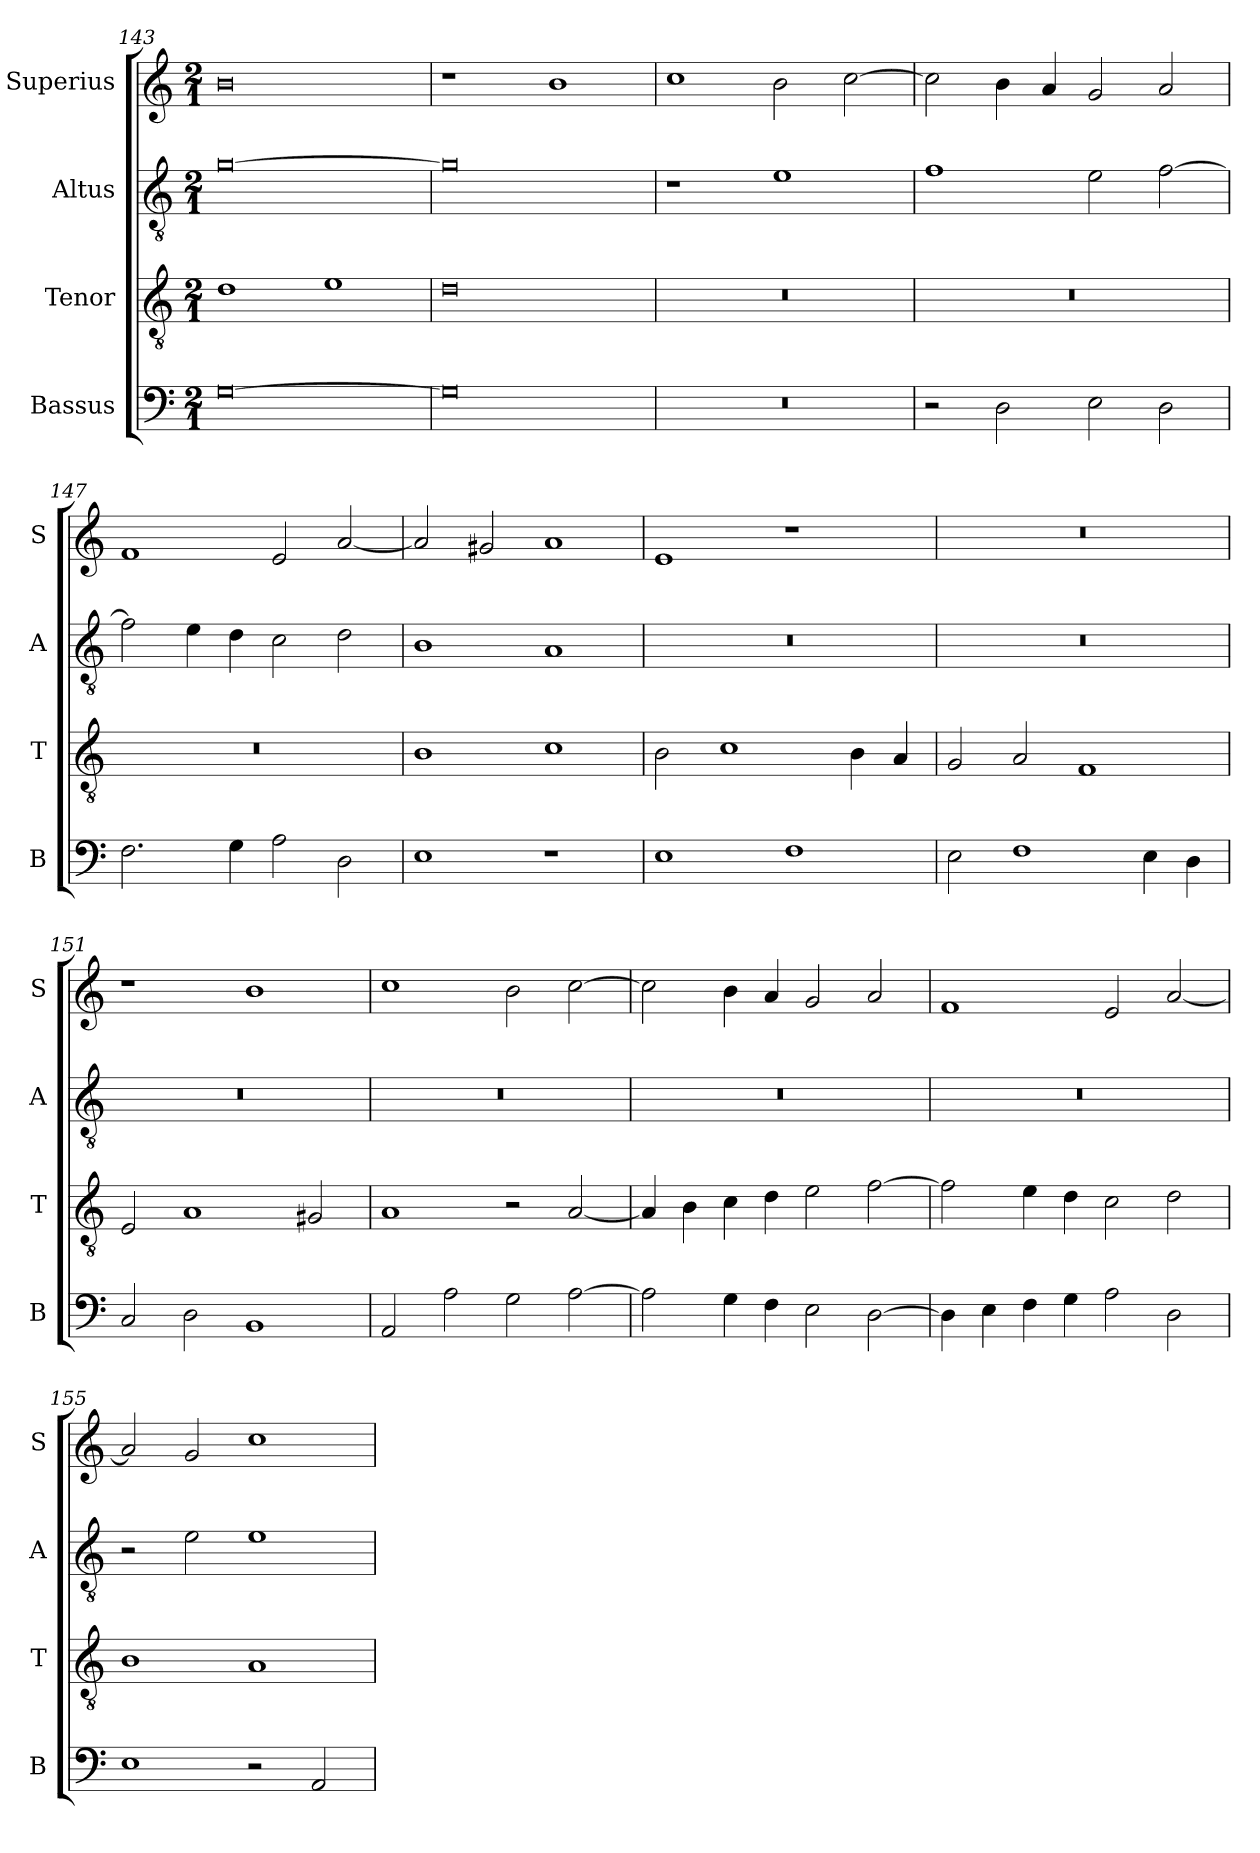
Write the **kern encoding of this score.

**kern	**kern	**kern	**kern
*part4	*part3	*part2	*part1
*staff4	*staff3	*staff2	*staff1
*I"Bassus	*I"Tenor	*I"Altus	*I"Superius
*I'B	*I'T	*I'A	*I'S
*clefF4	*clefGv2	*clefGv2	*clefG2
*k[]	*k[]	*k[]	*k[]
*C:	*C:	*C:	*C:
*M2/1	*M2/1	*M2/1	*M2/1
=143	=143	=143	=143
[0G	1d	[0g	0b
.	1e	.	.
=144	=144	=144	=144
0G]	0d	0g]	1r
.	.	.	1b
=145	=145	=145	=145
0r	0r	1r	1cc
.	.	1e	2b
.	.	.	[2cc
=146	=146	=146	=146
2r	0r	1f	2cc]
2D	.	.	4b
.	.	.	4a
2E	.	2e	2g
2D	.	[2f	2a
=147	=147	=147	=147
2.F	0r	2f]	1f
.	.	4e	.
4G	.	4d	.
2A	.	2c	2e
2D	.	2d	[2a
=148	=148	=148	=148
1E	1B	1B	2a]
.	.	.	2g#X
1r	1c	1A	1a
=149	=149	=149	=149
1E	2B	0r	1e
.	1c	.	.
1F	.	.	1r
.	4B	.	.
.	4A	.	.
=150	=150	=150	=150
2E	2G	0r	0r
1F	2A	.	.
.	1F	.	.
4E	.	.	.
4D	.	.	.
=151	=151	=151	=151
2C	2E	0r	1r
2D	1A	.	.
1BB	.	.	1b
.	2G#X	.	.
=152	=152	=152	=152
2AA	1A	0r	1cc
2A	.	.	.
2G	2r	.	2b
[2A	[2A	.	[2cc
=153	=153	=153	=153
2A]	4A]	0r	2cc]
.	4B	.	.
4G	4c	.	4b
4F	4d	.	4a
2E	2e	.	2g
[2D	[2f	.	2a
=154	=154	=154	=154
4D]	2f]	0r	1f
4E	.	.	.
4F	4e	.	.
4G	4d	.	.
2A	2c	.	2e
2D	2d	.	[2a
=155	=155	=155	=155
1E	1B	2r	2a]
.	.	2e	2g
2r	1A	1e	1cc
2AA	.	.	.
=	=	=	=
*-	*-	*-	*-
